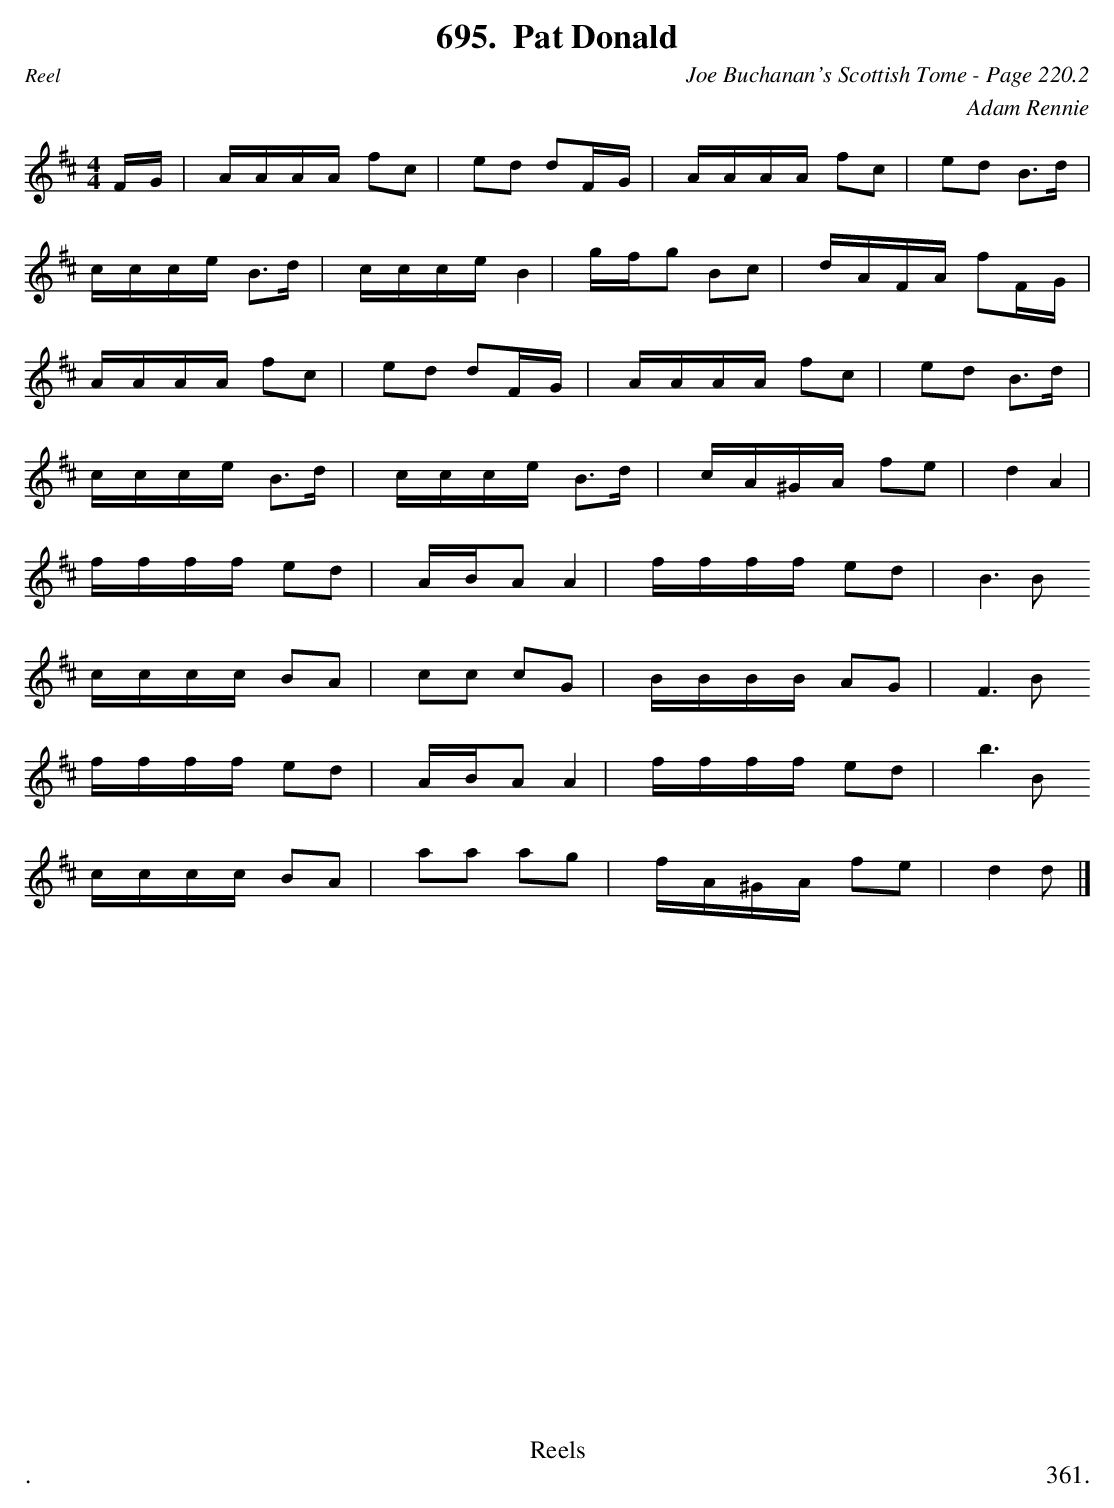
X:1
T:Pat Donald
C:Joe Buchanan's Scottish Tome - Page 220.2
C:Adam Rennie
L:1/8
M:4/4
K:D
F/G/ | A/A/A/A/ fc | ed dF/G/ | A/A/A/A/ fc | ed B>d |
c/c/c/e/ B>d | c/c/c/e/ B2 | g/f/g Bc | d/A/F/A/ fF/G/ |
A/A/A/A/ fc | ed dF/G/ | A/A/A/A/ fc | ed B>d |
c/c/c/e/ B>d | c/c/c/e/ B>d | c/A/^G/A/ fe | d2 A2 |
f/f/f/f/ ed | A/B/A A2 | f/f/f/f/ ed | B2> B2
c/c/c/c/ BA | cc cG | B/B/B/B/ AG | F2> B2
f/f/f/f/ ed | A/B/A A2 | f/f/f/f/ ed | b2> B2
c/c/c/c/ BA | aa ag | f/A/^G/A/ fe | d2 d |]
